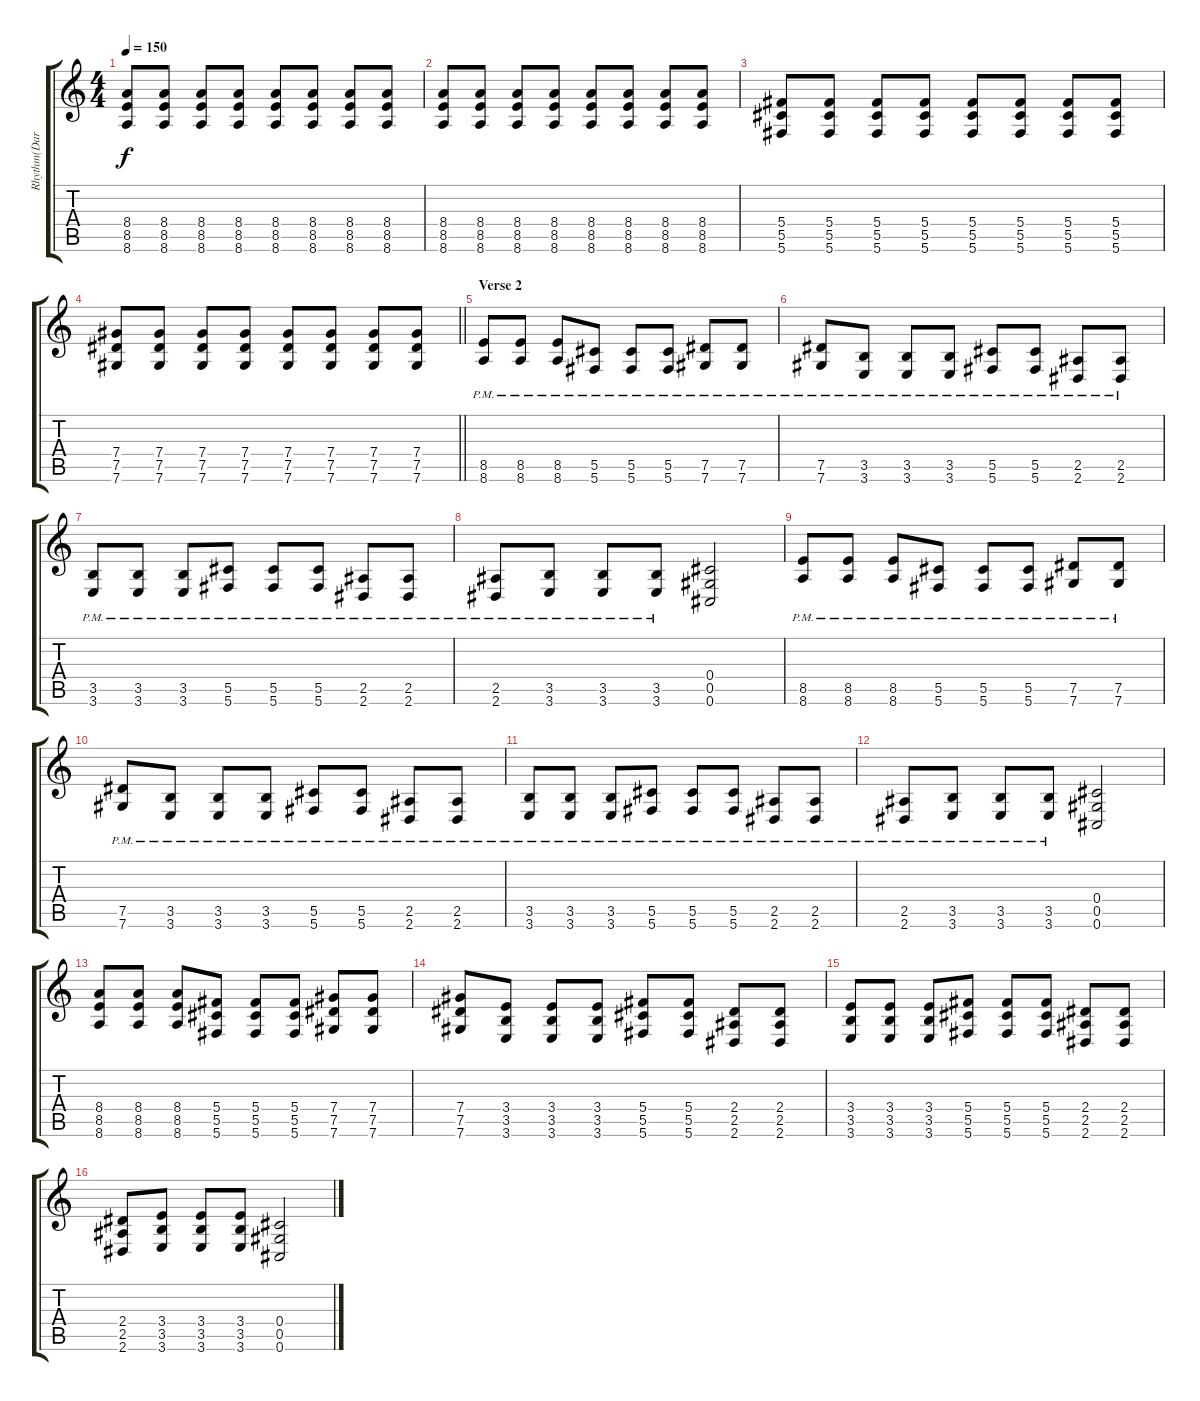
\track ("Rhythm(Darran)" "Rhythm(Dar") {instrument distortionguitar}
\staff {score tabs}
\tuning (Eb4 Bb3 Gb3 Db3 Ab2 Db2) {hide}
\ts (4 4)
\tempo 150
\clef g2
\ks c
(8.4 8.5 8.6).8{dy f} (8.4 8.5 8.6).8 (8.4 8.5 8.6).8 (8.4 8.5 8.6).8 (8.4 8.5 8.6).8 (8.4 8.5 8.6).8 (8.4 8.5 8.6).8 (8.4 8.5 8.6).8 |
(8.4 8.5 8.6).8 (8.4 8.5 8.6).8 (8.4 8.5 8.6).8 (8.4 8.5 8.6).8 (8.4 8.5 8.6).8 (8.4 8.5 8.6).8 (8.4 8.5 8.6).8 (8.4 8.5 8.6).8 |
(5.4 5.5 5.6).8 (5.4 5.5 5.6).8 (5.4 5.5 5.6).8 (5.4 5.5 5.6).8 (5.4 5.5 5.6).8 (5.4 5.5 5.6).8 (5.4 5.5 5.6).8 (5.4 5.5 5.6).8 |
\barLineRight lightlight
(7.4 7.5 7.6).8 (7.4 7.5 7.6).8 (7.4 7.5 7.6).8 (7.4 7.5 7.6).8 (7.4 7.5 7.6).8 (7.4 7.5 7.6).8 (7.4 7.5 7.6).8 (7.4 7.5 7.6).8 |
\section ("" "Verse 2")
(8.5{pm} 8.6{pm}).8 (8.5{pm} 8.6{pm}).8 (8.5{pm} 8.6{pm}).8 (5.5{pm} 5.6{pm}).8 (5.5{pm} 5.6{pm}).8 (5.5{pm} 5.6{pm}).8 (7.5{pm} 7.6{pm}).8 (7.5{pm} 7.6{pm}).8 |
(7.5{pm} 7.6{pm}).8 (3.5{pm} 3.6{pm}).8 (3.5{pm} 3.6{pm}).8 (3.5{pm} 3.6{pm}).8 (5.5{pm} 5.6{pm}).8 (5.5{pm} 5.6{pm}).8 (2.5{pm} 2.6{pm}).8 (2.5{pm} 2.6{pm}).8 |
(3.5{pm} 3.6{pm}).8 (3.5{pm} 3.6{pm}).8 (3.5{pm} 3.6{pm}).8 (5.5{pm} 5.6{pm}).8 (5.5{pm} 5.6{pm}).8 (5.5{pm} 5.6{pm}).8 (2.5{pm} 2.6{pm}).8 (2.5{pm} 2.6{pm}).8 |
(2.5{pm} 2.6{pm}).8 (3.5{pm} 3.6{pm}).8 (3.5{pm} 3.6{pm}).8 (3.5{pm} 3.6{pm}).8 (0.4 0.5 0.6).2 |
(8.5{pm} 8.6{pm}).8 (8.5{pm} 8.6{pm}).8 (8.5{pm} 8.6{pm}).8 (5.5{pm} 5.6{pm}).8 (5.5{pm} 5.6{pm}).8 (5.5{pm} 5.6{pm}).8 (7.5{pm} 7.6{pm}).8 (7.5{pm} 7.6{pm}).8 |
(7.5{pm} 7.6{pm}).8 (3.5{pm} 3.6{pm}).8 (3.5{pm} 3.6{pm}).8 (3.5{pm} 3.6{pm}).8 (5.5{pm} 5.6{pm}).8 (5.5{pm} 5.6{pm}).8 (2.5{pm} 2.6{pm}).8 (2.5{pm} 2.6{pm}).8 |
(3.5{pm} 3.6{pm}).8 (3.5{pm} 3.6{pm}).8 (3.5{pm} 3.6{pm}).8 (5.5{pm} 5.6{pm}).8 (5.5{pm} 5.6{pm}).8 (5.5{pm} 5.6{pm}).8 (2.5{pm} 2.6{pm}).8 (2.5{pm} 2.6{pm}).8 |
(2.5{pm} 2.6{pm}).8 (3.5{pm} 3.6{pm}).8 (3.5{pm} 3.6{pm}).8 (3.5{pm} 3.6{pm}).8 (0.4 0.5 0.6).2 |
(8.4 8.5 8.6).8 (8.4 8.5 8.6).8 (8.4 8.5 8.6).8 (5.4 5.5 5.6).8 (5.4 5.5 5.6).8 (5.4 5.5 5.6).8 (7.4 7.5 7.6).8 (7.4 7.5 7.6).8 |
(7.4 7.5 7.6).8 (3.4 3.5 3.6).8 (3.4 3.5 3.6).8 (3.4 3.5 3.6).8 (5.4 5.5 5.6).8 (5.4 5.5 5.6).8 (2.4 2.5 2.6).8 (2.4 2.5 2.6).8 |
(3.4 3.5 3.6).8 (3.4 3.5 3.6).8 (3.4 3.5 3.6).8 (5.4 5.5 5.6).8 (5.4 5.5 5.6).8 (5.4 5.5 5.6).8 (2.4 2.5 2.6).8 (2.4 2.5 2.6).8 |
(2.4 2.5 2.6).8 (3.4 3.5 3.6).8 (3.4 3.5 3.6).8 (3.4 3.5 3.6).8 (0.4 0.5 0.6).2
